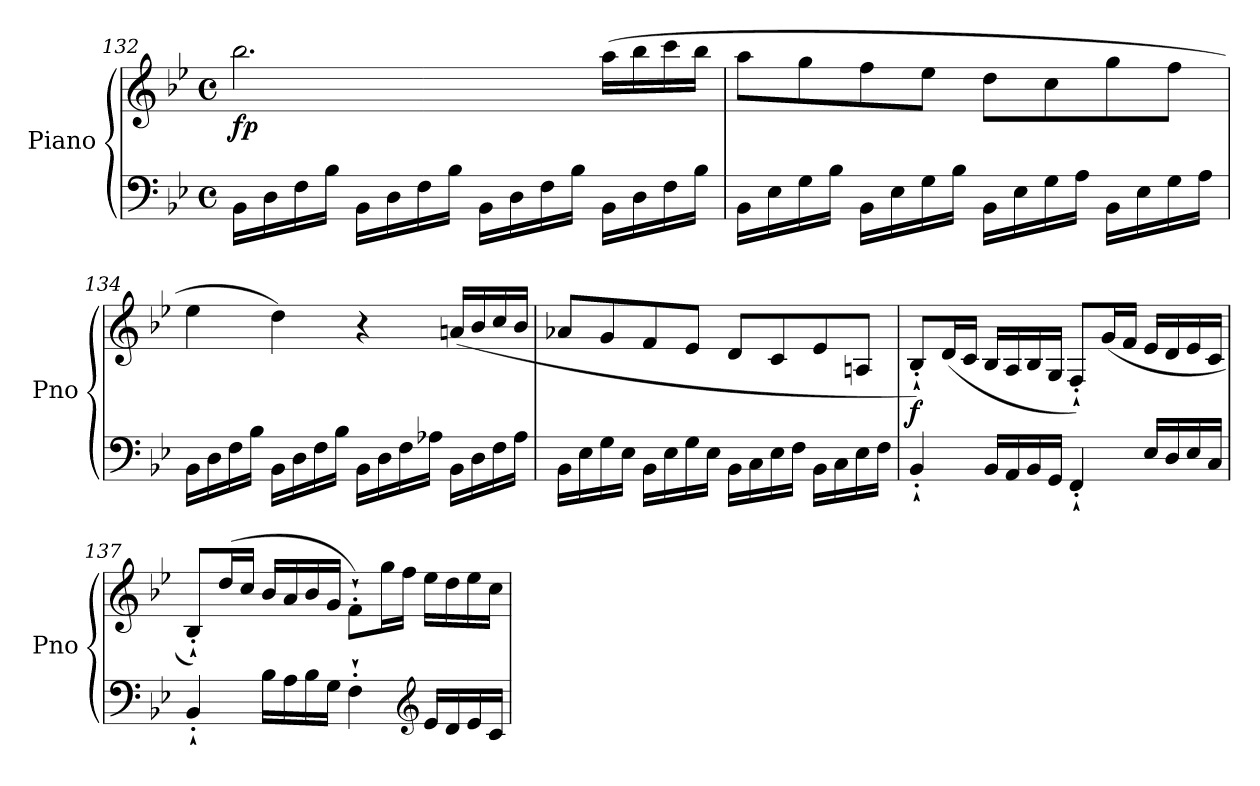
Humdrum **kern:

**kern	**kern	**dynam
*part1	*part1	*part1
*staff2	*staff1	*staff1/2
*I"Piano	*	*
*I'Pno	*	*
!!LO:LB:g=z
*clefF4	*clefG2	*
*k[b-e-]	*k[b-e-]	*
*M4/4	*M4/4	*
*met(c)	*met(c)	*
=132	=132	=132
!	!	!LO:DY:b
16BB-\LL	2.bb-\	fp
16D\	.	.
16F\	.	.
16B-\JJ	.	.
16BB-\LL	.	.
16D\	.	.
16F\	.	.
16B-\JJ	.	.
16BB-\LL	.	.
16D\	.	.
16F\	.	.
16B-\JJ	.	.
16BB-\LL	(16aa\LL	.
16D\	16bb-\	.
16F\	16ccc\	.
16B-\JJ	16bb-\JJ	.
=133	=133	=133
16BB-\LL	8aa\L	.
16E-\	.	.
16G\	8gg\	.
16B-\JJ	.	.
16BB-\LL	8ff\	.
16E-\	.	.
16G\	8ee-\J	.
16B-\JJ	.	.
16BB-\LL	8dd\L	.
16E-\	.	.
16G\	8cc\	.
16A\JJ	.	.
16BB-\LL	8gg\	.
16E-\	.	.
16G\	8ff\J	.
16A\JJ	.	.
=134	=134	=134
16BB-\LL	4ee-\	.
16D\	.	.
16F\	.	.
16B-\JJ	.	.
16BB-\LL	4dd\)	.
16D\	.	.
16F\	.	.
16B-\JJ	.	.
16BB-\LL	4r	.
16D\	.	.
16F\	.	.
16A-X\JJ	.	.
!	!	!LO:DY:b
16BB-\LL	(16an/LL	other-dynamics
16D\	16b-/	.
16F\	16cc/	.
16A-\JJ	16b-/JJ	.
!!LO:LB:g=z
=135	=135	=135
16BB-\LL	8a-X/L	.
16E-\	.	.
16G\	8g/	.
16E-\JJ	.	.
16BB-\LL	8f/	.
16E-\	.	.
16G\	8e-/J	.
16E-\JJ	.	.
16BB-\LL	8d/L	.
16C\	.	.
16E-\	8c/	.
16F\JJ	.	.
16BB-\LL	8e-/	.
16C\	.	.
16E-\	8An/J	.
16F\JJ	.	.
=136	=136	=136
!	!	!LO:DY:b
4BB-`'/	8B-`'/L)	f
.	(16d/L	.
.	16c/JJ	.
16BB-/LL	16B-/LL	.
16AA/	16A/	.
16BB-/	16B-/	.
16GG/JJ	16G/JJ	.
4FF`'/	8F`'/L)	.
.	(16g/L	.
.	16f/JJ	.
16E-/LL	16e-/LL	.
16D/	16d/	.
16E-/	16e-/	.
16C/JJ	16c/JJ	.
=137	=137	=137
4BB-`'/	8B-`'/L)	.
.	(16dd/L	.
.	16cc/JJ	.
16B-\LL	16b-/LL	.
16A\	16a/	.
16B-\	16b-/	.
16G\JJ	16g/JJ	.
4F`'\	8f`'\L)	.
.	16gg\L	.
.	16ff\JJ	.
*clefG2	*	*
16e-/LL	16ee-\LL	.
16d/	16dd\	.
16e-/	16ee-\	.
16c/JJ	16cc\JJ	.
=	=	=
*-	*-	*-
